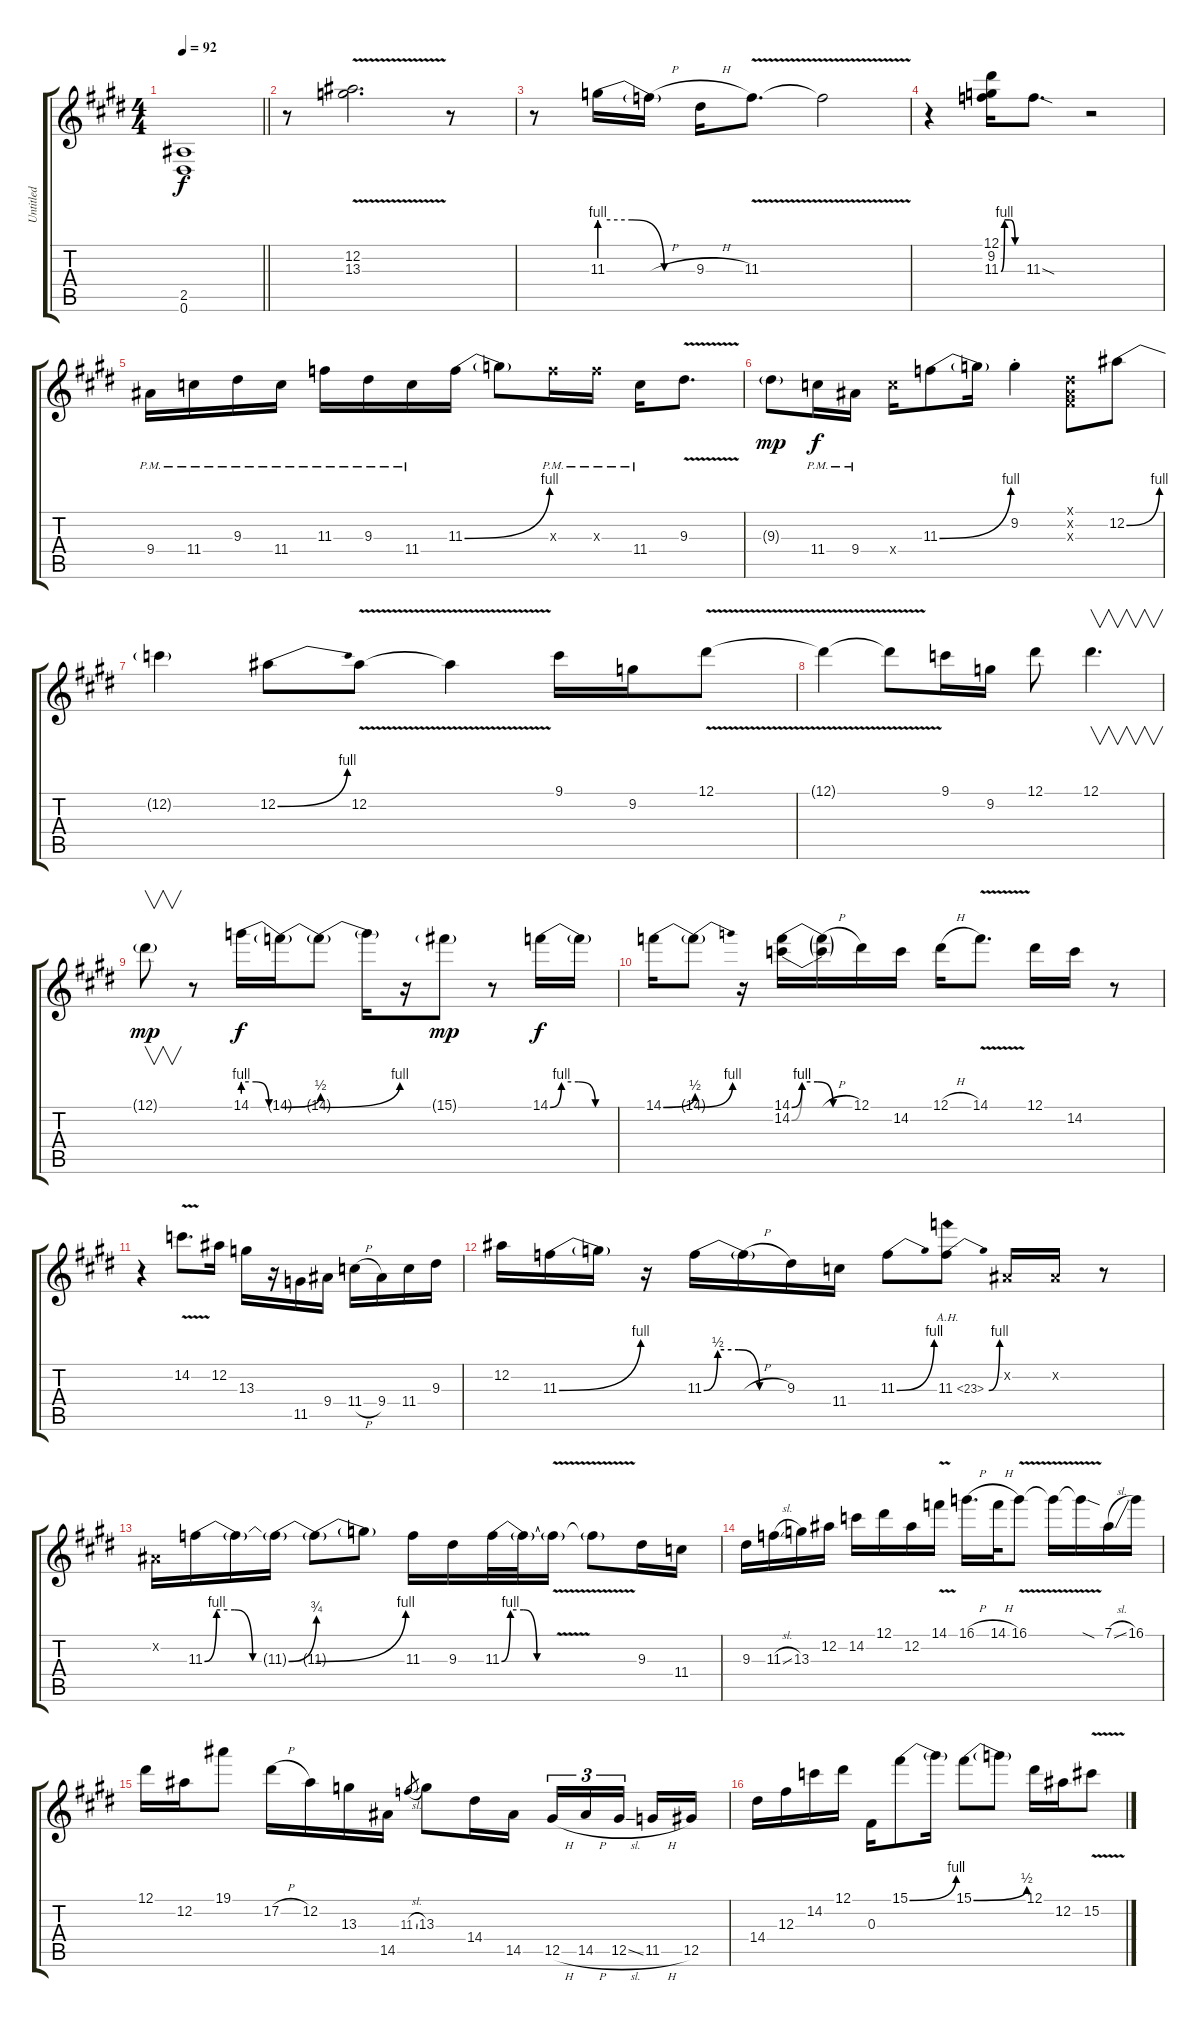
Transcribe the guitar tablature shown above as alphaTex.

\track ("Untitled" "Untitled") {instrument acousticguitarsteel}
\staff {score tabs}
\tuning (Eb4 Bb3 Gb3 Db3 Ab2 Eb2) {hide}
\ts (4 4)
\tempo 92
\clef g2
\barLineRight lightlight
\ks e
(2.5{t} 0.6{t}).1{dy f} |
r.8 (12.2{v} 13.3{v}).2{d} r.8 |
r.8 11.3{be (custom 0 4 20 4 40 0 60 0)}.16 11.3{h t}.16 9.3{h}.16 11.3{v}.8{d} 11.3{v t}.2 |
r.4 (12.1 9.2 11.3{be (custom 0 0 10 4 25 4 40 0 60 0)}).16 11.3{sod}.8{d} r.2 |
9.4{pm}.16 11.4{pm}.16 9.3{pm}.16 11.4{pm}.16 11.3{pm}.16 9.3{pm}.16 11.4{pm}.16 11.3{be (bend 0 0 60 4)}.16 11.3{t}.8 11.3{pm x}.16 11.3{pm x}.16 11.4{pm}.16 9.3{v}.8{d} |
9.3{g}.8{dy mp} 11.4{pm}.16{dy f} 9.4{pm}.16 11.4{x}.16 11.3{be (bend 0 0 60 4)}.8 11.3{t}.16 9.2{st}.4 (0.1{x} 0.2{x} 0.3{x}).8 12.2{be (bend 0 0 60 4)}.8 |
12.2{t}.4 12.2{be (bend 0 0 60 4)}.8 12.2{v}.8 12.2{v t}.4 9.1.16 9.2.16 12.1{v}.8 |
12.1{v t}.4 12.1{v t}.8 9.1.16 9.2.16 12.1.8 12.1.4{v d} |
12.1{g}.8{v dy mp} r.8 14.1{be (custom 0 4 20 4 40 0 60 0)}.16{dy f} 14.1{be (bend 0 0 60 2) t}.16 14.1{be (bend 0 0 60 4) t}.8 14.1{t}.16 r.16 15.1{g}.8{dy mp} r.8 14.1{be (custom 0 0 10 4 25 4 40 0 60 0)}.16{dy f} 14.1{t}.16 |
14.1{be (bend 0 0 60 2)}.16 14.1{be (bend 0 0 60 4) t}.8 r.16 (14.1{be (custom 0 0 10 4 25 4 40 0 60 0)} 14.2{be (custom 0 0 10 4 25 4 40 0 60 0)}).16 (14.1{h t} 14.2{t}).16 12.1.16 14.2.16 12.1{h}.16 14.1{v}.8{d} 12.1.16 14.2.16 r.8 |
r.4 14.2{v}.8{d} 12.2.16 13.3.16 r.16 11.5.16 9.4.16 11.4{h}.16 9.4.16 11.4.16 9.3.16 |
12.2.16 11.3{be (bend 0 0 60 4)}.16 11.3{t}.16 r.16 11.3{be (custom 0 0 10 2 25 2 40 0 60 0)}.16 11.3{h t}.16 9.3.16 11.4.16 11.3{be (bend 0 0 60 4)}.8 11.3{be (bend 0 0 60 4) ah 12}.8 0.2{x}.16 0.2{x}.16 r.8 |
0.2{x}.16 11.3{be (custom 0 0 10 4 25 4 40 0 60 0)}.16 11.3{t}.16 11.3{be (bend 0 0 60 3) t}.16 11.3{be (bend 0 0 60 4) t}.8 11.3{t}.8 11.3.16 9.3.16 11.3{be (custom 0 0 10 4 25 4 40 0 60 0)}.32 11.3{t}.32 11.3{v t}.16 11.3{v t}.8 9.3.16 11.4.16 |
9.3.16 11.3{sl}.16 13.3.16 12.2.16 14.2.16 12.1.16 12.2.16 14.1{v}.16 16.1{h}.16{d} 14.1{h}.32 16.1{v}.8 16.1{v t}.16 16.1{sod t}.16 7.1{sl}.16 16.1.16 |
12.1.16 12.2.16 19.1.8 17.2{h}.16 12.2.16 13.3.16 14.5.16 11.3{sl}.8{gr} 13.3.8 14.4.16 14.5.16 12.5{h}.16{tu (3 2)} 14.5{h}.16{tu (3 2)} 12.5{sl}.16{tu (3 2) beam splitsecondary} 11.5{h}.16 12.5.16 |
14.4.16 12.3.16 14.2.16 12.1.16 0.3.16 15.1{be (bend 0 0 60 4)}.8 15.1{t}.16 15.1{be (bend 0 0 60 2)}.8 15.1{t}.8 12.1.16 12.2.16 15.2{v}.8
